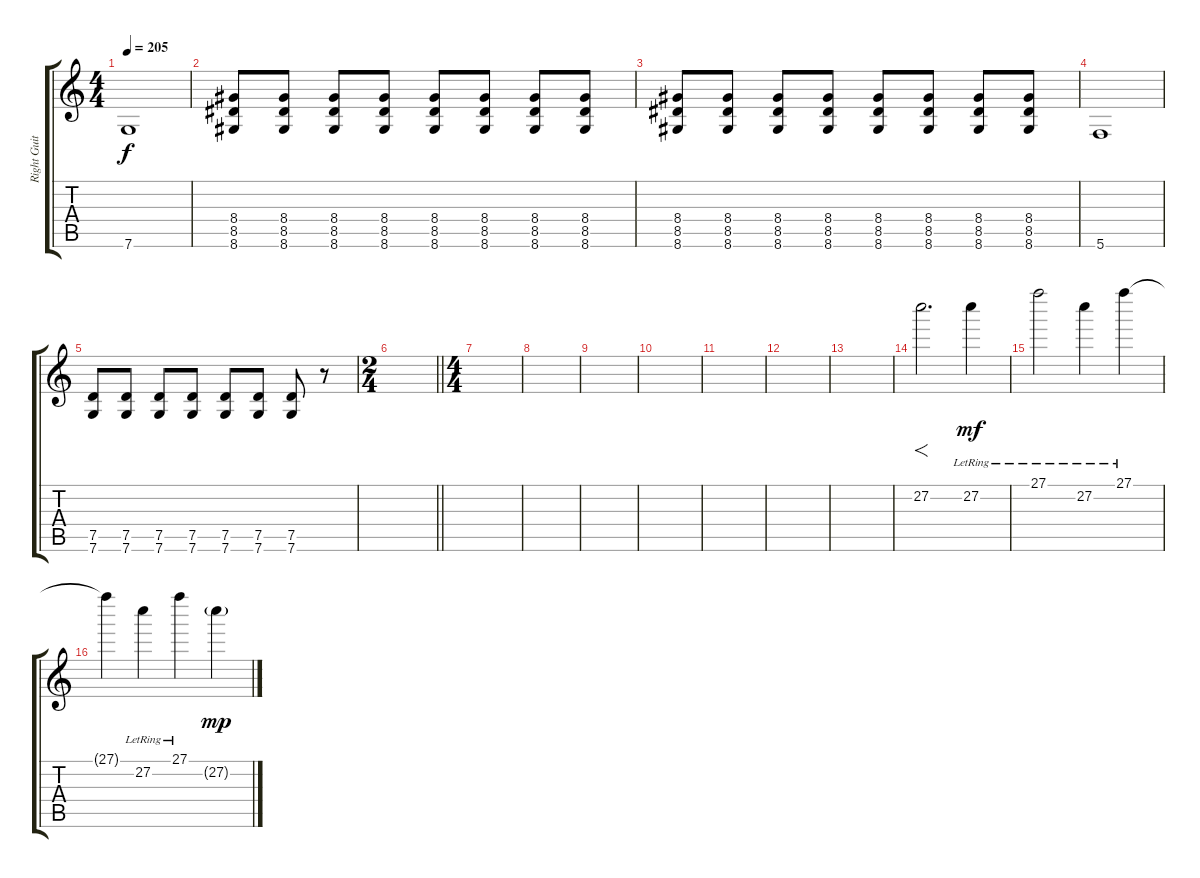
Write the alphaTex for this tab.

\track ("Right Guitar" "Right Guit") {instrument distortionguitar}
\staff {score tabs}
\tuning (D4 A3 F3 C3 G2 C2) {hide}
\ts (4 4)
\tempo 205
\clef g2
\ks c
7.6.1{dy f} |
(8.4 8.5 8.6).8 (8.4 8.5 8.6).8 (8.4 8.5 8.6).8 (8.4 8.5 8.6).8 (8.4 8.5 8.6).8 (8.4 8.5 8.6).8 (8.4 8.5 8.6).8 (8.4 8.5 8.6).8 |
(8.4 8.5 8.6).8 (8.4 8.5 8.6).8 (8.4 8.5 8.6).8 (8.4 8.5 8.6).8 (8.4 8.5 8.6).8 (8.4 8.5 8.6).8 (8.4 8.5 8.6).8 (8.4 8.5 8.6).8 |
5.6.1 |
(7.5 7.6).8 (7.5 7.6).8 (7.5 7.6).8 (7.5 7.6).8 (7.5 7.6).8 (7.5 7.6).8 (7.5 7.6).8 r.8 |
\ts (2 4)
\barLineRight lightlight
|
\ts (4 4)
|
|
|
|
|
|
|
27.2.2{f d} 27.2{lr}.4{dy mf} |
27.1{lr}.2 27.2{lr}.4 27.1{lr}.4 |
27.1{t}.4 27.2{lr}.4 27.1{lr}.4 27.2{g}.4{dy mp}
